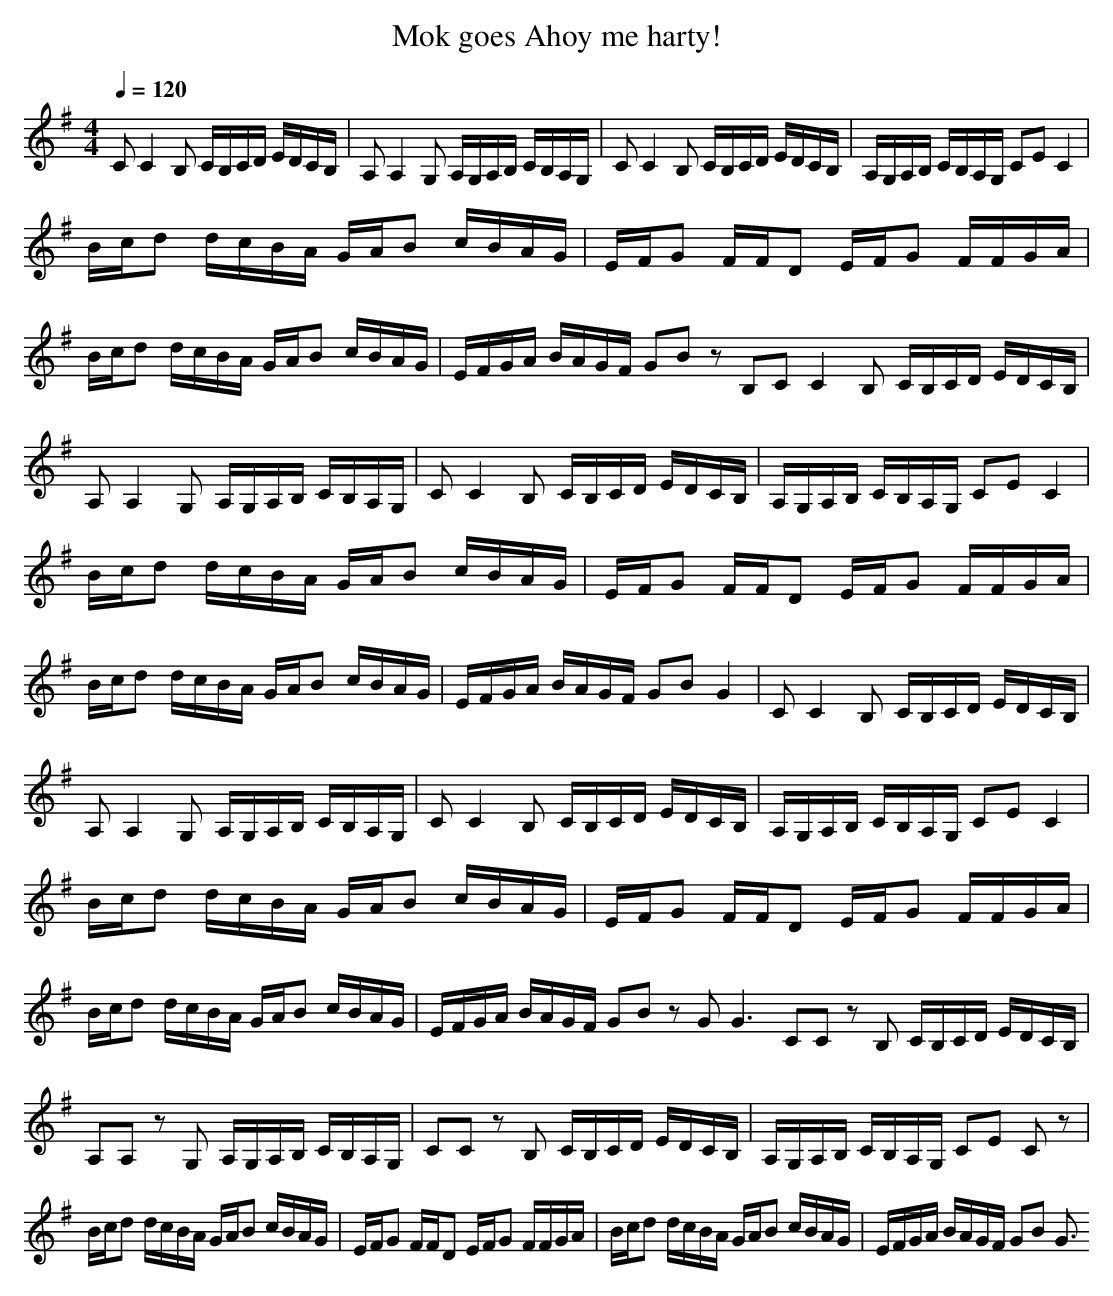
X:1
T: Mok goes Ahoy me harty!
M: 4/4
L: 1/8
Q:1/4=120
K:G
V:1
CC2B, C/2B,/2C/2D/2 E/2D/2C/2B,/2|A,A,2G, A,/2G,/2A,/2B,/2 C/2B,/2A,/2G,/2|CC2B, C/2B,/2C/2D/2 E/2D/2C/2B,/2|A,/2G,/2A,/2B,/2 C/2B,/2A,/2G,/2 CE C2|
B/2c/2d d/2c/2B/2A/2 G/2A/2B c/2B/2A/2G/2|E/2F/2G F/2F/2D E/2F/2G F/2F/2G/2A/2|B/2c/2d d/2c/2B/2A/2 G/2A/2B c/2B/2A/2G/2|E/2F/2G/2A/2 B/2A/2G/2F/2 GB zB,CC2B, C/2B,/2C/2D/2 E/2D/2C/2B,/2|A,A,2G, A,/2G,/2A,/2B,/2 C/2B,/2A,/2G,/2|CC2B, C/2B,/2C/2D/2 E/2D/2C/2B,/2|A,/2G,/2A,/2B,/2 C/2B,/2A,/2G,/2 CE C2|
B/2c/2d d/2c/2B/2A/2 G/2A/2B c/2B/2A/2G/2|E/2F/2G F/2F/2D E/2F/2G F/2F/2G/2A/2|B/2c/2d d/2c/2B/2A/2 G/2A/2B c/2B/2A/2G/2|E/2F/2G/2A/2 B/2A/2G/2F/2 GB G2|CC2B, C/2B,/2C/2D/2 E/2D/2C/2B,/2|A,A,2G, A,/2G,/2A,/2B,/2 C/2B,/2A,/2G,/2|CC2B, C/2B,/2C/2D/2 E/2D/2C/2B,/2|A,/2G,/2A,/2B,/2 C/2B,/2A,/2G,/2 CE C2|
B/2c/2d d/2c/2B/2A/2 G/2A/2B c/2B/2A/2G/2|E/2F/2G F/2F/2D E/2F/2G F/2F/2G/2A/2|B/2c/2d d/2c/2B/2A/2 G/2A/2B c/2B/2A/2G/2|E/2F/2G/2A/2 B/2A/2G/2F/2 GB zG G3CC zB, C/2B,/2C/2D/2 E/2D/2C/2B,/2|A,A, zG, A,/2G,/2A,/2B,/2 C/2B,/2A,/2G,/2|CC zB, C/2B,/2C/2D/2 E/2D/2C/2B,/2|A,/2G,/2A,/2B,/2 C/2B,/2A,/2G,/2 CE Cz|
B/2c/2d d/2c/2B/2A/2 G/2A/2B c/2B/2A/2G/2|E/2F/2G F/2F/2D E/2F/2G F/2F/2G/2A/2|B/2c/2d d/2c/2B/2A/2 G/2A/2B c/2B/2A/2G/2|E/2F/2G/2A/2 B/2A/2G/2F/2 GB G3/2
